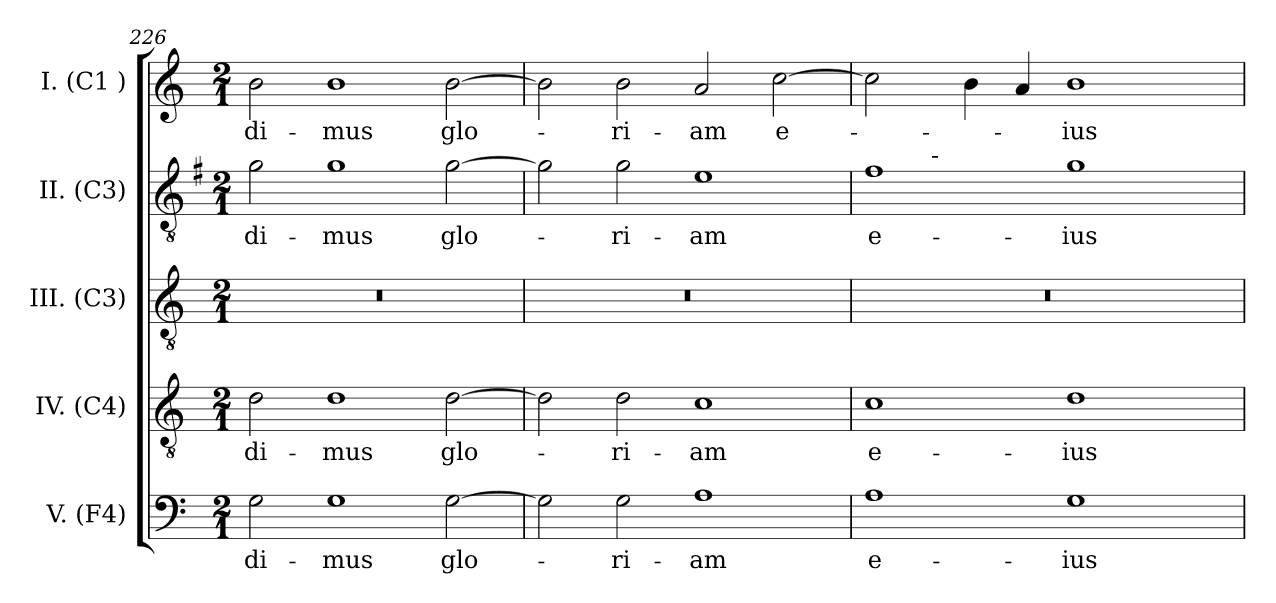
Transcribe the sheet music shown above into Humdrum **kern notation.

**kern	**text	**kern	**text	**kern	**kern	**text	**kern	**text
*part5	*part5	*part4	*part4	*part3	*part2	*part2	*part1	*part1
*staff5	*staff5	*staff4	*staff4	*staff3	*staff2	*staff2	*staff1	*staff1
*I"V. (F4)	*	*I"IV. (C4)	*	*I"III. (C3)	*I"II. (C3)	*	*I"I. (C1 )	*
*I'V.	*	*I'IV.	*	*I'III.	*I'II.	*	*I'I.	*
*clefF4	*	*clefGv2	*	*clefGv2	*clefGv2	*	*clefG2	*
*k[]	*	*k[]	*	*	*k[f#]	*	*k[]	*
*C:	*	*C:	*	*	*G:	*	*C:	*
*M2/1	*	*M2/1	*	*M2/1	*M2/1	*	*M2/1	*
=226	=226	=226	=226	=226	=226	=226	=226	=226
!	!LO:LY:b:cj	!	!LO:LY:b:cj	!	!	!LO:LY:b:cj	!	!LO:LY:b:cj
2G\	-di-	2d\	-di-	0r	2g\	-di-	2b\	-di-
!	!LO:LY:b:cj	!	!LO:LY:b:cj	!	!	!LO:LY:b:cj	!	!LO:LY:b:cj
1G	-mus	1d	-mus	.	1g	-mus	1b	-mus
!	!LO:LY:b	!	!LO:LY:b	!	!	!LO:LY:b	!	!LO:LY:b
[>2G\	glo-	[>2d\	glo-	.	[>2g\	glo-	[>2b\	glo-
=227	=227	=227	=227	=227	=227	=227	=227	=227
2G\]	.	2d\]	.	0r	2g\]	.	2b\]	.
!	!LO:LY:b:cj	!	!LO:LY:b:cj	!	!	!LO:LY:b:cj	!	!LO:LY:b:cj
2G\	-ri-	2d\	-ri-	.	2g\	-ri-	2b\	-ri-
!	!LO:LY:b:cj	!	!LO:LY:b:cj	!	!	!LO:LY:b:cj	!	!LO:LY:b:cj
1A	-am	1c	-am	.	1e	-am	2a/	-am
!	!	!	!	!	!	!	!	!LO:LY:b:rj
.	.	.	.	.	.	.	[<2cc\	e-
!!LO:LB:g=z
=228	=228	=228	=228	=228	=228	=228	=228	=228
*	*	*	*	*	*k[]	*	*	*
*	*	*	*	*	*C:	*	*	*
!	!LO:LY:b:rj	!	!LO:LY:b:rj	!	!	!LO:LY:b:rj	!	!
*	*	*	*	*	*^	*	*	*
1A	e-	1c	e-	0r	1f	4.ryy	e-	2cc\]	.
!	!	!	!	!	!	!LO:TX:a:t=-	!	!	!
.	.	.	.	.	.	1ryy	.	.	.
.	.	.	.	.	.	.	.	4b\	.
.	.	.	.	.	.	.	.	4a/	.
!	!LO:LY:b:cj	!	!LO:LY:b:cj	!	!	!	!LO:LY:b:cj	!	!LO:LY:b:cj
1G	-ius	1d	-ius	.	1g	.	-ius	1b	-ius
.	.	.	.	.	.	2ryy	.	.	.
.	.	.	.	.	.	8ryy	.	.	.
*	*	*	*	*	*v	*v	*	*	*
=	=	=	=	=	=	=	=	=
*-	*-	*-	*-	*-	*-	*-	*-	*-
